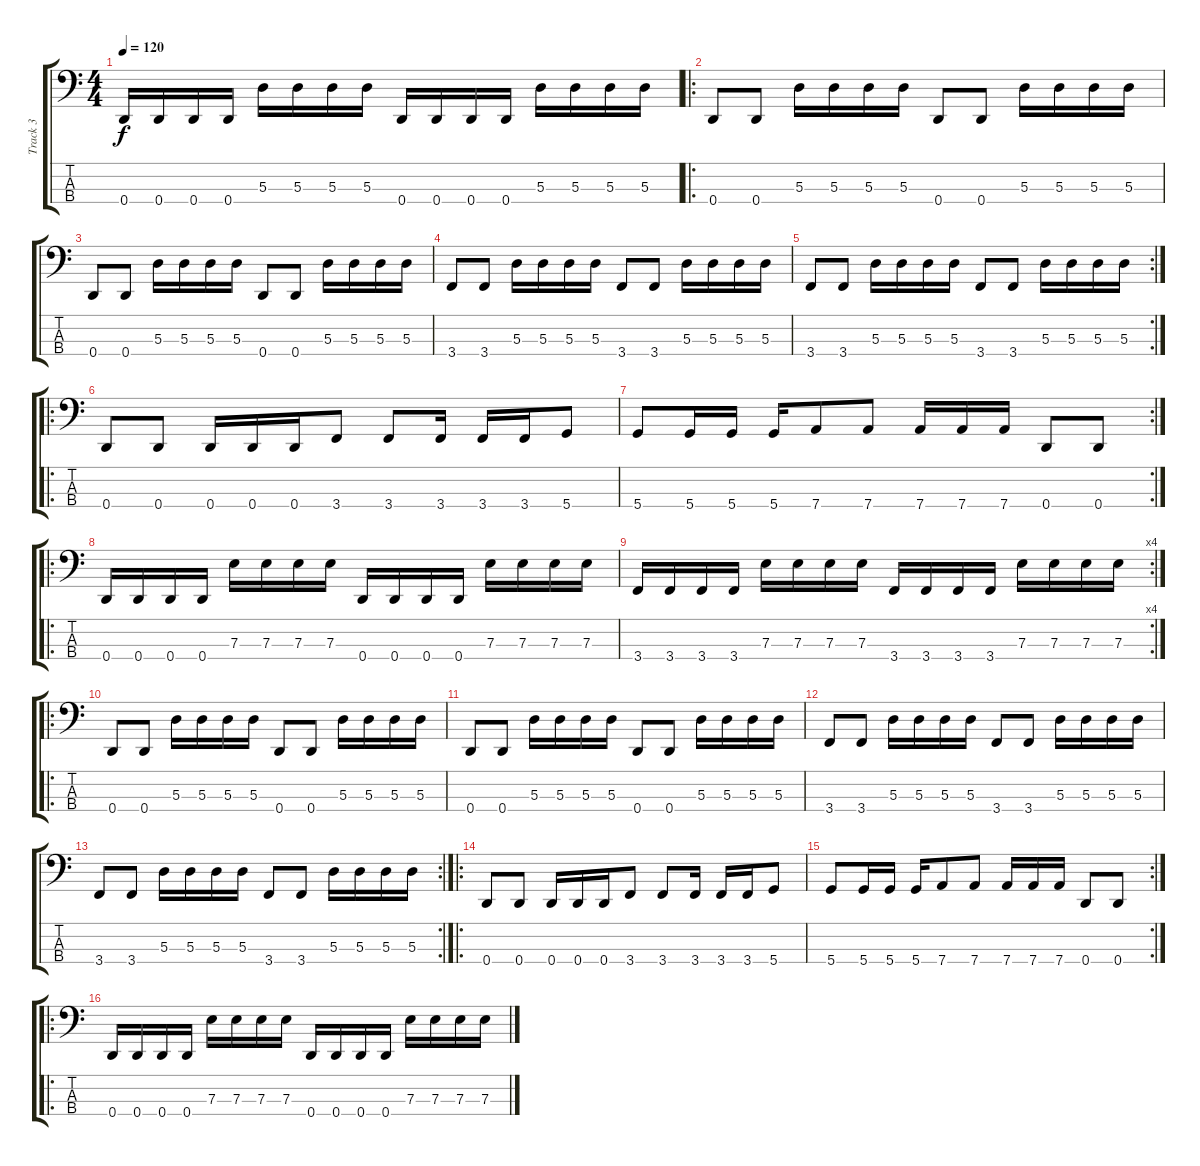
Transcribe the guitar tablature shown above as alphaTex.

\track ("Track 3" "Track 3") {instrument electricbasspick}
\staff {score tabs}
\tuning (G2 D2 A1 D1) {hide}
\ts (4 4)
\tempo 120
\clef f4
\ks c
0.4.16{dy f instrument electricbasspick} 0.4.16 0.4.16 0.4.16 5.3.16 5.3.16 5.3.16 5.3.16 0.4.16 0.4.16 0.4.16 0.4.16 5.3.16 5.3.16 5.3.16 5.3.16 |
\ro
0.4.8 0.4.8 5.3.16 5.3.16 5.3.16 5.3.16 0.4.8 0.4.8 5.3.16 5.3.16 5.3.16 5.3.16 |
0.4.8 0.4.8 5.3.16 5.3.16 5.3.16 5.3.16 0.4.8 0.4.8 5.3.16 5.3.16 5.3.16 5.3.16 |
3.4.8 3.4.8 5.3.16 5.3.16 5.3.16 5.3.16 3.4.8 3.4.8 5.3.16 5.3.16 5.3.16 5.3.16 |
\rc 2
3.4.8 3.4.8 5.3.16 5.3.16 5.3.16 5.3.16 3.4.8 3.4.8 5.3.16 5.3.16 5.3.16 5.3.16 |
\ro
0.4.8 0.4.8 0.4.16 0.4.16 0.4.16 3.4.8 3.4.8 3.4.16 3.4.16 3.4.16 5.4.8 |
\rc 2
5.4.8 5.4.16 5.4.16 5.4.16 7.4.8 7.4.8 7.4.16 7.4.16 7.4.16 0.4.8 0.4.8 |
\ro
0.4.16 0.4.16 0.4.16 0.4.16 7.3.16 7.3.16 7.3.16 7.3.16 0.4.16 0.4.16 0.4.16 0.4.16 7.3.16 7.3.16 7.3.16 7.3.16 |
\rc 4
3.4.16 3.4.16 3.4.16 3.4.16 7.3.16 7.3.16 7.3.16 7.3.16 3.4.16 3.4.16 3.4.16 3.4.16 7.3.16 7.3.16 7.3.16 7.3.16 |
\ro
0.4.8 0.4.8 5.3.16 5.3.16 5.3.16 5.3.16 0.4.8 0.4.8 5.3.16 5.3.16 5.3.16 5.3.16 |
0.4.8 0.4.8 5.3.16 5.3.16 5.3.16 5.3.16 0.4.8 0.4.8 5.3.16 5.3.16 5.3.16 5.3.16 |
3.4.8 3.4.8 5.3.16 5.3.16 5.3.16 5.3.16 3.4.8 3.4.8 5.3.16 5.3.16 5.3.16 5.3.16 |
\rc 2
3.4.8 3.4.8 5.3.16 5.3.16 5.3.16 5.3.16 3.4.8 3.4.8 5.3.16 5.3.16 5.3.16 5.3.16 |
\ro
0.4.8 0.4.8 0.4.16 0.4.16 0.4.16 3.4.8 3.4.8 3.4.16 3.4.16 3.4.16 5.4.8 |
\rc 2
5.4.8 5.4.16 5.4.16 5.4.16 7.4.8 7.4.8 7.4.16 7.4.16 7.4.16 0.4.8 0.4.8 |
\ro
0.4.16 0.4.16 0.4.16 0.4.16 7.3.16 7.3.16 7.3.16 7.3.16 0.4.16 0.4.16 0.4.16 0.4.16 7.3.16 7.3.16 7.3.16 7.3.16
